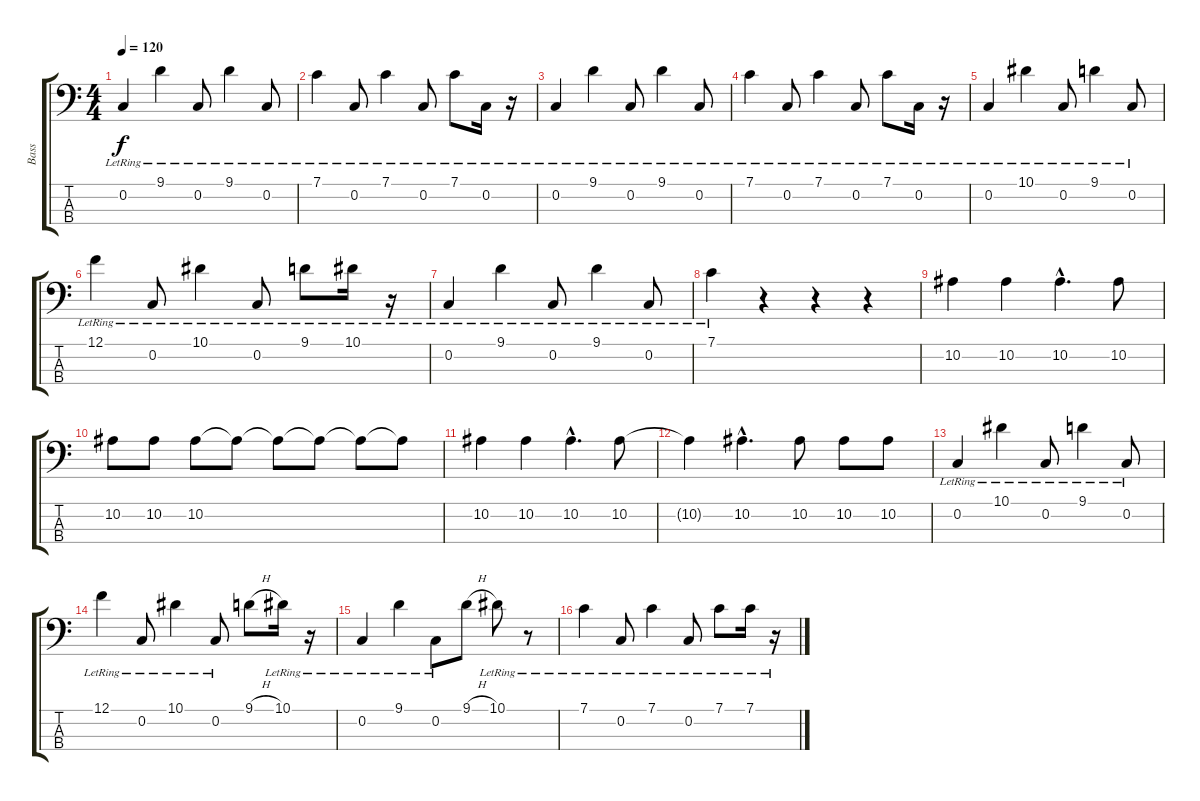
\track ("Bass" "Bass") {instrument electricbasspick}
\staff {score tabs}
\tuning (F2 C2 G1 C1) {hide}
\ts (4 4)
\tempo 120
\clef f4
\ks c
0.2{lr}.4{dy f} 9.1{lr}.4 0.2{lr}.8 9.1{lr}.4 0.2{lr}.8 |
7.1{lr}.4 0.2{lr}.8 7.1{lr}.4 0.2{lr}.8 7.1{lr}.8 0.2{lr}.16 r.16 |
0.2{lr}.4 9.1{lr}.4 0.2{lr}.8 9.1{lr}.4 0.2{lr}.8 |
7.1{lr}.4 0.2{lr}.8 7.1{lr}.4 0.2{lr}.8 7.1{lr}.8 0.2{lr}.16 r.16 |
0.2{lr}.4 10.1{lr}.4 0.2{lr}.8 9.1{lr}.4 0.2{lr}.8 |
12.1{lr}.4 0.2{lr}.8 10.1{lr}.4 0.2{lr}.8 9.1{lr}.8 10.1{lr}.16 r.16 |
0.2{lr}.4 9.1{lr}.4 0.2{lr}.8 9.1{lr}.4 0.2{lr}.8 |
7.1{lr}.4 r.4 r.4 r.4 |
10.2.4 10.2.4 10.2{hac}.4{d} 10.2.8 |
10.2.8 10.2.8 10.2.8 10.2{t}.8 10.2{t}.8 10.2{t}.8 10.2{t}.8 10.2{t}.8 |
10.2.4 10.2.4 10.2{hac}.4{d} 10.2.8 |
10.2{t}.4 10.2{hac}.4{d} 10.2.8 10.2.8 10.2.8 |
0.2{lr}.4 10.1{lr}.4 0.2{lr}.8 9.1{lr}.4 0.2{lr}.8 |
12.1{lr}.4 0.2{lr}.8 10.1{lr}.4 0.2{lr}.8 9.1{h}.8 10.1{lr}.16 r.16 |
0.2{lr}.4 9.1{lr}.4 0.2{lr}.8 9.1{h}.8 10.1{lr}.8 r.8 |
7.1{lr}.4 0.2{lr}.8 7.1{lr}.4 0.2{lr}.8 7.1{lr}.8 7.1{lr}.16 r.16
